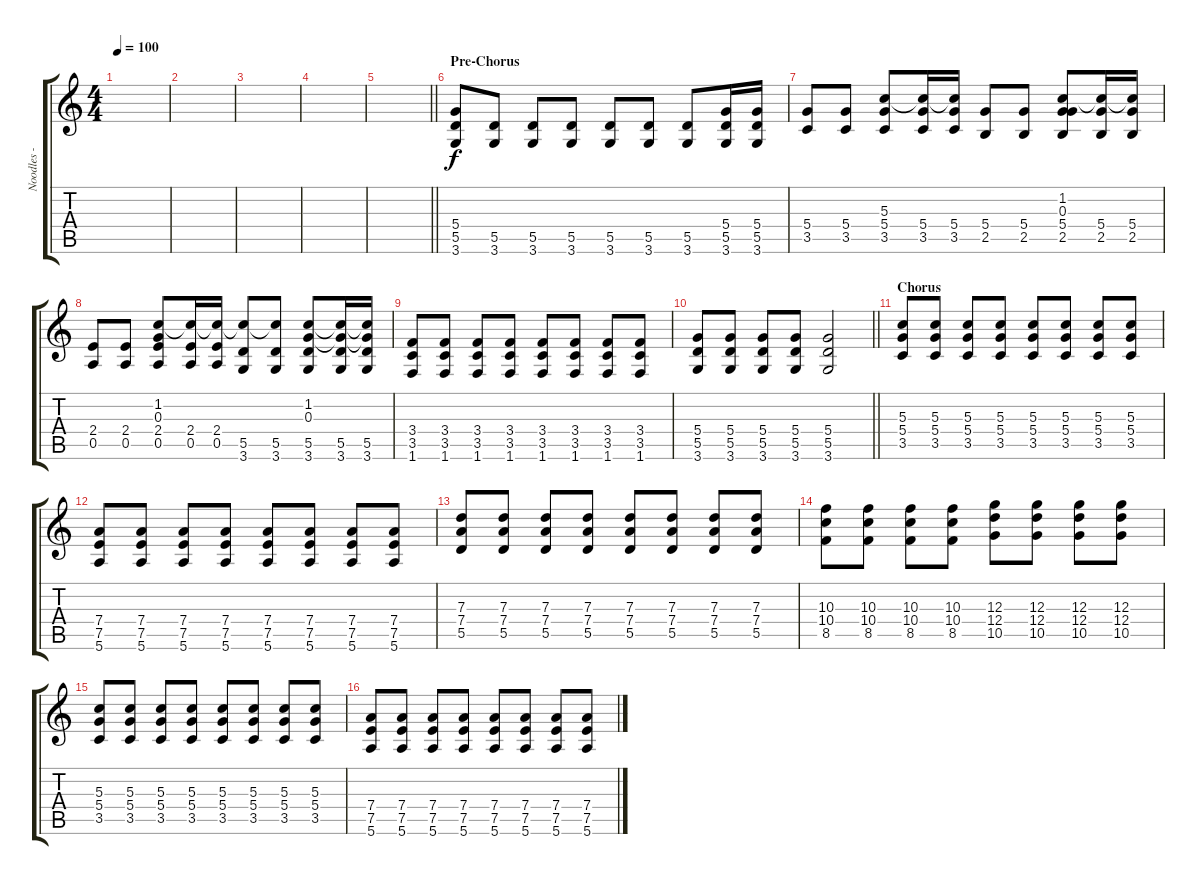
\track ("Noodles - Distortion" "Noodles - ") {instrument distortionguitar}
\staff {score tabs}
\tuning (E4 B3 G3 D3 A2 E2) {hide}
\ts (4 4)
\tempo 100
\clef g2
\ks c
|
|
|
|
\barLineRight lightlight
|
\section ("" "Pre-Chorus")
(5.4 5.5 3.6).8 (5.5 3.6).8 (5.5 3.6).8 (5.5 3.6).8 (5.5 3.6).8 (5.5 3.6).8 (5.5 3.6).8 (5.4 5.5 3.6).16 (5.4 5.5 3.6).16 |
(5.4 3.5).8 (5.4 3.5).8 (5.3 5.4 3.5).8 (5.3{t} 5.4 3.5).16 (5.3{t} 5.4 3.5).16 (5.4 2.5).8 (5.4 2.5).8 (1.2 0.3 5.4 2.5).8 (1.2{t} 5.4 2.5).16 (1.2{t} 5.4 2.5).16 |
(2.4 0.5).8 (2.4 0.5).8 (1.2 0.3 2.4 0.5).8 (1.2{t} 2.4 0.5).16 (1.2{t} 2.4 0.5).16 (1.2{t} 5.5 3.6).8 (1.2{t} 5.5 3.6).8 (1.2 0.3 5.5 3.6).8 (1.2{t} 0.3{t} 5.5 3.6).16 (1.2{t} 0.3{t} 5.5 3.6).16 |
(3.4 3.5 1.6).8 (3.4 3.5 1.6).8 (3.4 3.5 1.6).8 (3.4 3.5 1.6).8 (3.4 3.5 1.6).8 (3.4 3.5 1.6).8 (3.4 3.5 1.6).8 (3.4 3.5 1.6).8 |
\barLineRight lightlight
(5.4 5.5 3.6).8 (5.4 5.5 3.6).8 (5.4 5.5 3.6).8 (5.4 5.5 3.6).8 (5.4 5.5 3.6).2 |
\section ("" "Chorus")
(5.3 5.4 3.5).8 (5.3 5.4 3.5).8 (5.3 5.4 3.5).8 (5.3 5.4 3.5).8 (5.3 5.4 3.5).8 (5.3 5.4 3.5).8 (5.3 5.4 3.5).8 (5.3 5.4 3.5).8 |
(7.4 7.5 5.6).8 (7.4 7.5 5.6).8 (7.4 7.5 5.6).8 (7.4 7.5 5.6).8 (7.4 7.5 5.6).8 (7.4 7.5 5.6).8 (7.4 7.5 5.6).8 (7.4 7.5 5.6).8 |
(7.3 7.4 5.5).8 (7.3 7.4 5.5).8 (7.3 7.4 5.5).8 (7.3 7.4 5.5).8 (7.3 7.4 5.5).8 (7.3 7.4 5.5).8 (7.3 7.4 5.5).8 (7.3 7.4 5.5).8 |
(10.3 10.4 8.5).8 (10.3 10.4 8.5).8 (10.3 10.4 8.5).8 (10.3 10.4 8.5).8 (12.3 12.4 10.5).8 (12.3 12.4 10.5).8 (12.3 12.4 10.5).8 (12.3 12.4 10.5).8 |
(5.3 5.4 3.5).8 (5.3 5.4 3.5).8 (5.3 5.4 3.5).8 (5.3 5.4 3.5).8 (5.3 5.4 3.5).8 (5.3 5.4 3.5).8 (5.3 5.4 3.5).8 (5.3 5.4 3.5).8 |
(7.4 7.5 5.6).8 (7.4 7.5 5.6).8 (7.4 7.5 5.6).8 (7.4 7.5 5.6).8 (7.4 7.5 5.6).8 (7.4 7.5 5.6).8 (7.4 7.5 5.6).8 (7.4 7.5 5.6).8
